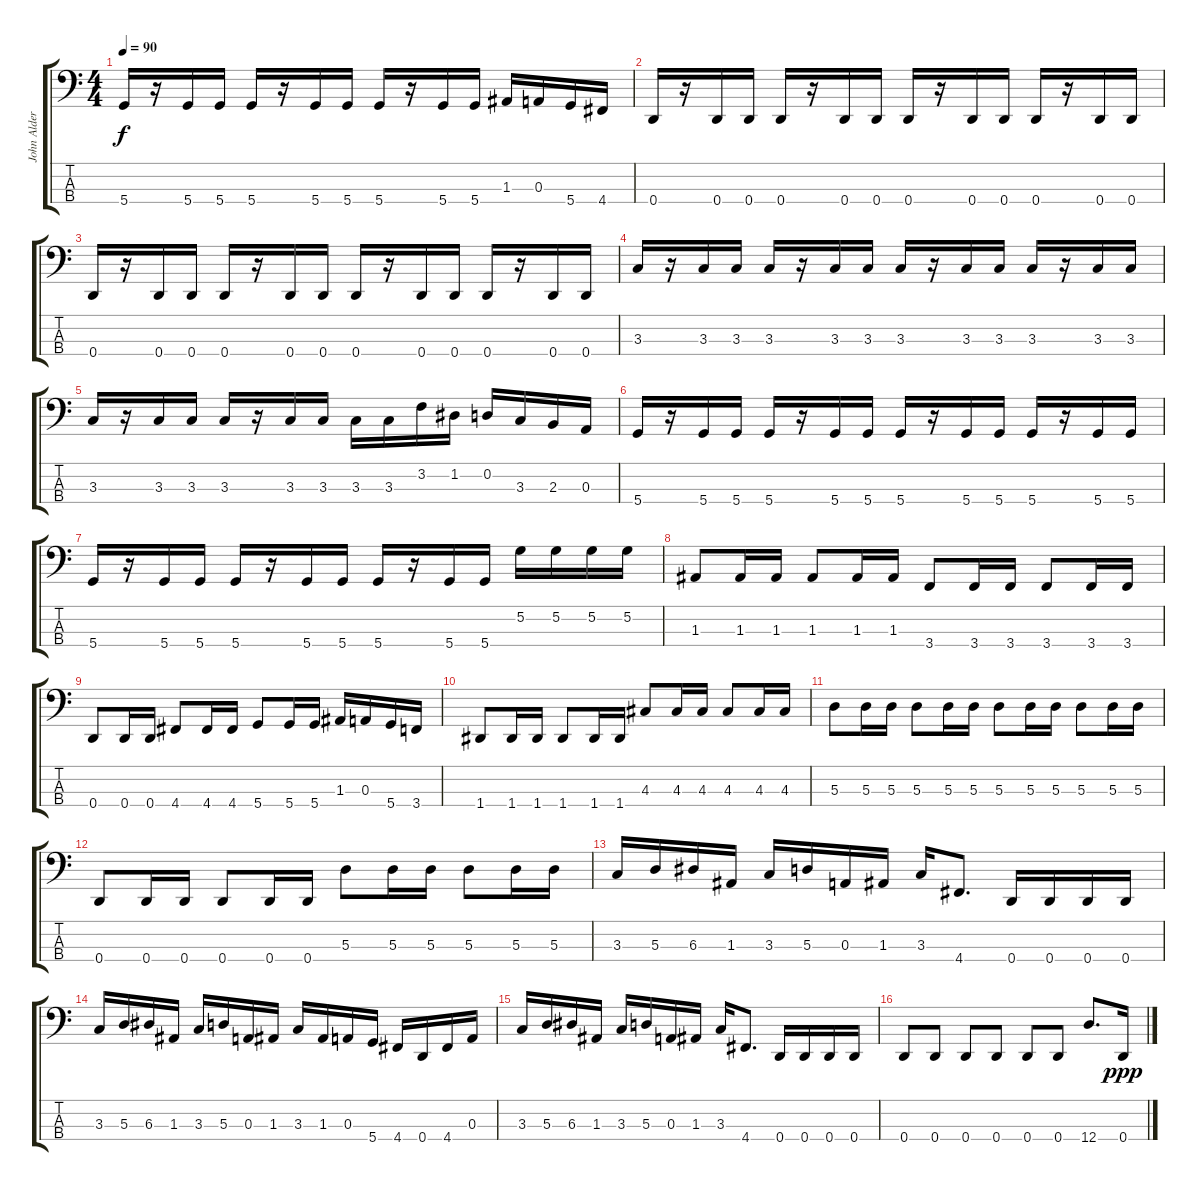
\track ("John Alderete" "John Alder") {instrument electricbassfinger}
\staff {score tabs}
\tuning (G2 D2 A1 D1) {hide}
\ts (4 4)
\tempo 90
\clef f4
\ks c
5.4.16{dy f} r.16 5.4.16 5.4.16 5.4.16 r.16 5.4.16 5.4.16 5.4.16 r.16 5.4.16 5.4.16 1.3.16 0.3.16 5.4.16 4.4.16 |
0.4.16 r.16 0.4.16 0.4.16 0.4.16 r.16 0.4.16 0.4.16 0.4.16 r.16 0.4.16 0.4.16 0.4.16 r.16 0.4.16 0.4.16 |
0.4.16 r.16 0.4.16 0.4.16 0.4.16 r.16 0.4.16 0.4.16 0.4.16 r.16 0.4.16 0.4.16 0.4.16 r.16 0.4.16 0.4.16 |
3.3.16 r.16 3.3.16 3.3.16 3.3.16 r.16 3.3.16 3.3.16 3.3.16 r.16 3.3.16 3.3.16 3.3.16 r.16 3.3.16 3.3.16 |
3.3.16 r.16 3.3.16 3.3.16 3.3.16 r.16 3.3.16 3.3.16 3.3.16 3.3.16 3.2.16 1.2.16 0.2.16 3.3.16 2.3.16 0.3.16 |
5.4.16 r.16 5.4.16 5.4.16 5.4.16 r.16 5.4.16 5.4.16 5.4.16 r.16 5.4.16 5.4.16 5.4.16 r.16 5.4.16 5.4.16 |
5.4.16 r.16 5.4.16 5.4.16 5.4.16 r.16 5.4.16 5.4.16 5.4.16 r.16 5.4.16 5.4.16 5.2.16 5.2.16 5.2.16 5.2.16 |
1.3.8 1.3.16 1.3.16 1.3.8 1.3.16 1.3.16 3.4.8 3.4.16 3.4.16 3.4.8 3.4.16 3.4.16 |
0.4.8 0.4.16 0.4.16 4.4.8 4.4.16 4.4.16 5.4.8 5.4.16 5.4.16 1.3.16 0.3.16 5.4.16 3.4.16 |
1.4.8 1.4.16 1.4.16 1.4.8 1.4.16 1.4.16 4.3.8 4.3.16 4.3.16 4.3.8 4.3.16 4.3.16 |
5.3.8 5.3.16 5.3.16 5.3.8 5.3.16 5.3.16 5.3.8 5.3.16 5.3.16 5.3.8 5.3.16 5.3.16 |
0.4.8 0.4.16 0.4.16 0.4.8 0.4.16 0.4.16 5.3.8 5.3.16 5.3.16 5.3.8 5.3.16 5.3.16 |
3.3.16 5.3.16 6.3.16 1.3.16 3.3.16 5.3.16 0.3.16 1.3.16 3.3.16 4.4.8{d} 0.4.16 0.4.16 0.4.16 0.4.16 |
3.3.16 5.3.16 6.3.16 1.3.16 3.3.16 5.3.16 0.3.16 1.3.16 3.3.16 1.3.16 0.3.16 5.4.16 4.4.16 0.4.16 4.4.16 0.3.16 |
3.3.16 5.3.16 6.3.16 1.3.16 3.3.16 5.3.16 0.3.16 1.3.16 3.3.16 4.4.8{d} 0.4.16 0.4.16 0.4.16 0.4.16 |
0.4.8 0.4.8 0.4.8 0.4.8 0.4.8 0.4.8 12.4.8{d} 0.4.16{dy ppp}
